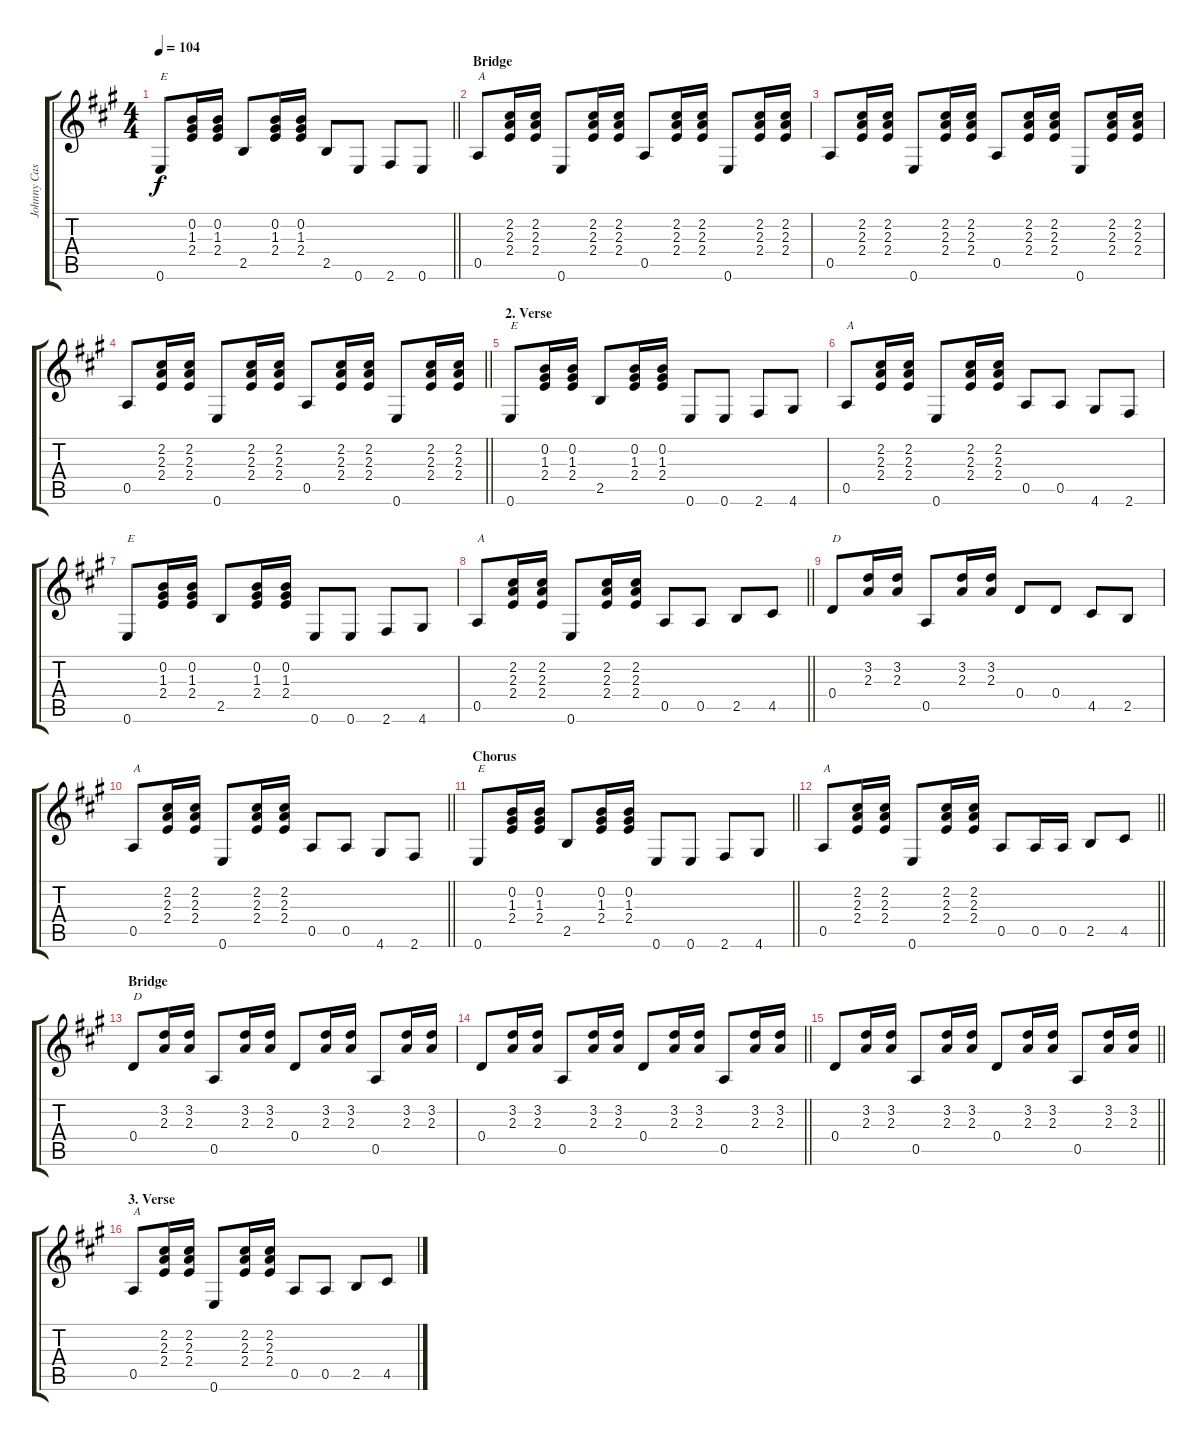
\track ("Johnny Cash (Lead)" "Johnny Cas") {instrument acousticguitarsteel}
\staff {score tabs}
\tuning (E4 B3 G3 D3 A2 E2) {hide}
\ts (4 4)
\tempo 104
\clef g2
\barLineRight lightlight
\ks a
0.6.8{txt "E" dy f} (0.2 1.3 2.4).16 (0.2 1.3 2.4).16 2.5.8 (0.2 1.3 2.4).16 (0.2 1.3 2.4).16 2.5.8 0.6.8 2.6.8 0.6.8 |
\section ("" "Bridge")
0.5.8{txt "A"} (2.2 2.3 2.4).16 (2.2 2.3 2.4).16 0.6.8 (2.2 2.3 2.4).16 (2.2 2.3 2.4).16 0.5.8 (2.2 2.3 2.4).16 (2.2 2.3 2.4).16 0.6.8 (2.2 2.3 2.4).16 (2.2 2.3 2.4).16 |
0.5.8 (2.2 2.3 2.4).16 (2.2 2.3 2.4).16 0.6.8 (2.2 2.3 2.4).16 (2.2 2.3 2.4).16 0.5.8 (2.2 2.3 2.4).16 (2.2 2.3 2.4).16 0.6.8 (2.2 2.3 2.4).16 (2.2 2.3 2.4).16 |
\barLineRight lightlight
0.5.8 (2.2 2.3 2.4).16 (2.2 2.3 2.4).16 0.6.8 (2.2 2.3 2.4).16 (2.2 2.3 2.4).16 0.5.8 (2.2 2.3 2.4).16 (2.2 2.3 2.4).16 0.6.8 (2.2 2.3 2.4).16 (2.2 2.3 2.4).16 |
\section ("" "2. Verse")
0.6.8{txt "E"} (0.2 1.3 2.4).16 (0.2 1.3 2.4).16 2.5.8 (0.2 1.3 2.4).16 (0.2 1.3 2.4).16 0.6.8 0.6.8 2.6.8 4.6.8 |
0.5.8{txt "A"} (2.2 2.3 2.4).16 (2.2 2.3 2.4).16 0.6.8 (2.2 2.3 2.4).16 (2.2 2.3 2.4).16 0.5.8 0.5.8 4.6.8 2.6.8 |
0.6.8{txt "E"} (0.2 1.3 2.4).16 (0.2 1.3 2.4).16 2.5.8 (0.2 1.3 2.4).16 (0.2 1.3 2.4).16 0.6.8 0.6.8 2.6.8 4.6.8 |
\barLineRight lightlight
0.5.8{txt "A"} (2.2 2.3 2.4).16 (2.2 2.3 2.4).16 0.6.8 (2.2 2.3 2.4).16 (2.2 2.3 2.4).16 0.5.8 0.5.8 2.5.8 4.5.8 |
0.4.8{txt "D"} (3.2 2.3).16 (3.2 2.3).16 0.5.8 (3.2 2.3).16 (3.2 2.3).16 0.4.8 0.4.8 4.5.8 2.5.8 |
\barLineRight lightlight
0.5.8{txt "A"} (2.2 2.3 2.4).16 (2.2 2.3 2.4).16 0.6.8 (2.2 2.3 2.4).16 (2.2 2.3 2.4).16 0.5.8 0.5.8 4.6.8 2.6.8 |
\section ("" "Chorus")
\barLineRight lightlight
0.6.8{txt "E"} (0.2 1.3 2.4).16 (0.2 1.3 2.4).16 2.5.8 (0.2 1.3 2.4).16 (0.2 1.3 2.4).16 0.6.8 0.6.8 2.6.8 4.6.8 |
\barLineRight lightlight
0.5.8{txt "A"} (2.2 2.3 2.4).16 (2.2 2.3 2.4).16 0.6.8 (2.2 2.3 2.4).16 (2.2 2.3 2.4).16 0.5.8 0.5.16 0.5.16 2.5.8 4.5.8 |
\section ("" "Bridge")
0.4.8{txt "D"} (3.2 2.3).16 (3.2 2.3).16 0.5.8 (3.2 2.3).16 (3.2 2.3).16 0.4.8 (3.2 2.3).16 (3.2 2.3).16 0.5.8 (3.2 2.3).16 (3.2 2.3).16 |
\barLineRight lightlight
0.4.8 (3.2 2.3).16 (3.2 2.3).16 0.5.8 (3.2 2.3).16 (3.2 2.3).16 0.4.8 (3.2 2.3).16 (3.2 2.3).16 0.5.8 (3.2 2.3).16 (3.2 2.3).16 |
\barLineRight lightlight
0.4.8 (3.2 2.3).16 (3.2 2.3).16 0.5.8 (3.2 2.3).16 (3.2 2.3).16 0.4.8 (3.2 2.3).16 (3.2 2.3).16 0.5.8 (3.2 2.3).16 (3.2 2.3).16 |
\section ("" "3. Verse")
0.5.8{txt "A"} (2.2 2.3 2.4).16 (2.2 2.3 2.4).16 0.6.8 (2.2 2.3 2.4).16 (2.2 2.3 2.4).16 0.5.8 0.5.8 2.5.8 4.5.8
